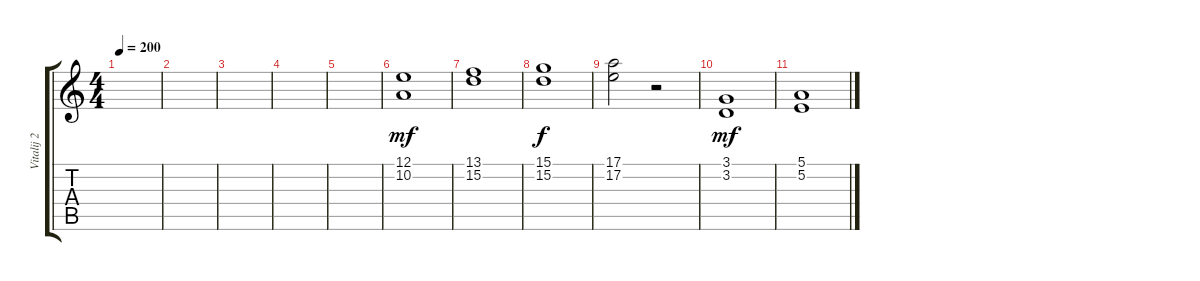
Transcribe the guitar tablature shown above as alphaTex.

\track ("Vitalij 2" "Vitalij 2") {instrument acousticgrandpiano}
\staff {score tabs}
\tuning (E4 B3 G3 D3 A2 E2) {hide}
\ts (4 4)
\tempo 200
\clef g2
\ks c
|
|
|
|
|
(12.1 10.2).1{dy mf instrument rockorgan} |
(13.1 15.2).1 |
(15.1 15.2).1{dy f} |
(17.1 17.2).2 r.2 |
(3.1 3.2).1{dy mf} |
(5.1 5.2).1
